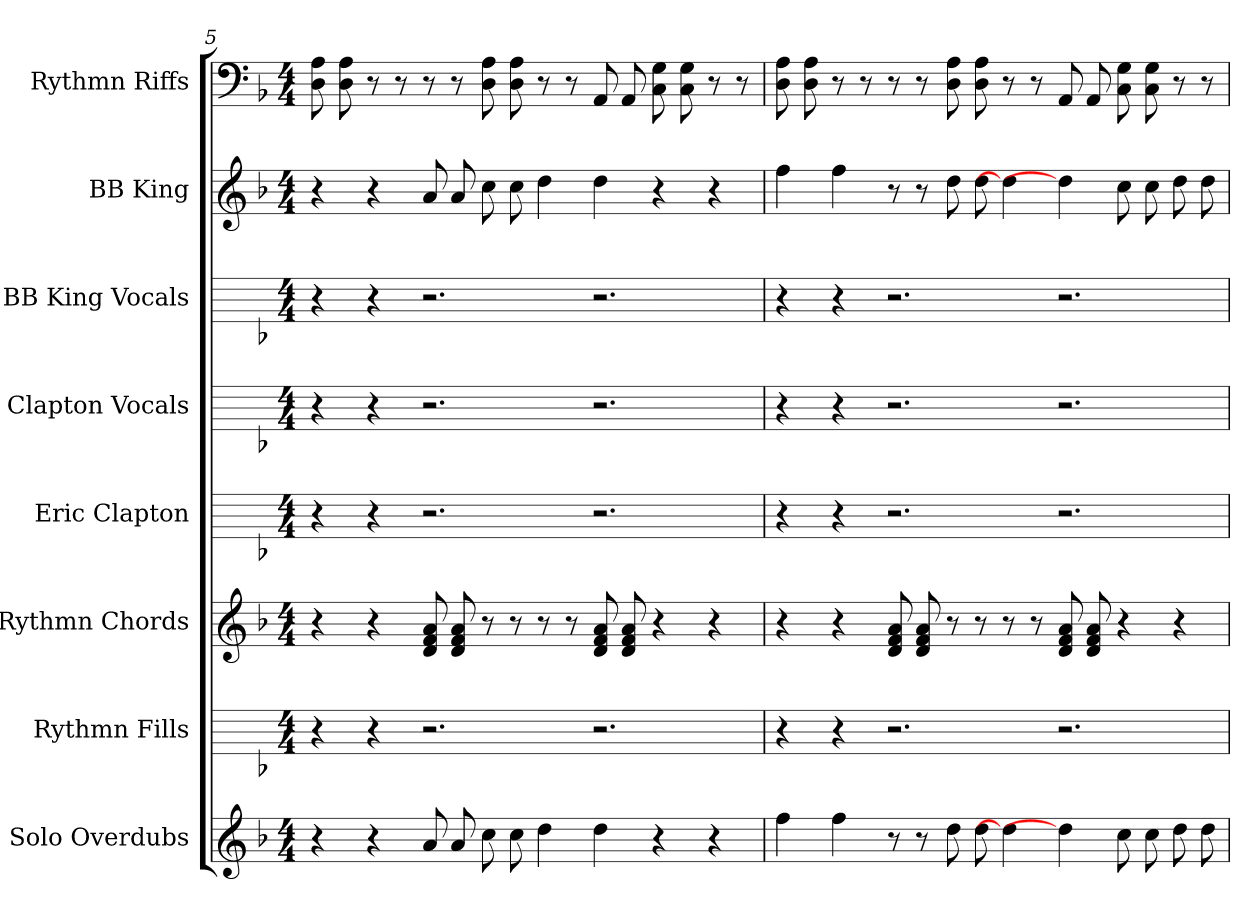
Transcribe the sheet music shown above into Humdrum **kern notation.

**kern	**kern	**kern	**kern	**kern	**kern	**kern	**kern
*part8	*part7	*part6	*part5	*part4	*part3	*part2	*part1
*staff8	*staff7	*staff6	*staff5	*staff4	*staff3	*staff2	*staff1
*I"Solo Overdubs	*I"Rythmn Fills	*I"Rythmn Chords	*I"Eric Clapton	*I"Clapton Vocals	*I"BB King Vocals	*I"BB King	*I"Rythmn Riffs
*	*	*	*	*	*	*	*
*k[b-]	*k[b-]	*k[b-]	*k[b-]	*k[b-]	*k[b-]	*k[b-]	*k[b-]
*M4/4	*M4/4	*M4/4	*M4/4	*M4/4	*M4/4	*M4/4	*M4/4
=5	=5	=5	=5	=5	=5	=5	=5
4r	4r	4r	4r	4r	4r	4r	8A 8D
.	.	.	.	.	.	.	8A 8D
4r	4r	4r	4r	4r	4r	4r	8r
.	.	.	.	.	.	.	8r
8a	2.r	8a 8f 8d	2.r	2.r	2.r	8a	8r
8a	.	8a 8f 8d	.	.	.	8a	8r
8cc	.	8r	.	.	.	8cc	8A 8D
8cc	.	8r	.	.	.	8cc	8A 8D
4dd	.	8r	.	.	.	4dd	8r
.	.	8r	.	.	.	.	8r
4dd	2.r	8a 8f 8d	2.r	2.r	2.r	4dd	8AA
.	.	8a 8f 8d	.	.	.	.	8AA
4r	.	4r	.	.	.	4r	8G 8C
.	.	.	.	.	.	.	8G 8C
4r	.	4r	.	.	.	4r	8r
.	.	.	.	.	.	.	8r
=6	=6	=6	=6	=6	=6	=6	=6
4ff	4r	4r	4r	4r	4r	4ff	8A 8D
.	.	.	.	.	.	.	8A 8D
4ff	4r	4r	4r	4r	4r	4ff	8r
.	.	.	.	.	.	.	8r
8r	2.r	8a 8f 8d	2.r	2.r	2.r	8r	8r
8r	.	8a 8f 8d	.	.	.	8r	8r
8dd	.	8r	.	.	.	8dd	8A 8D
8dd	.	8r	.	.	.	8dd	8A 8D
4dd]	.	8r	.	.	.	4dd]	8r
.	.	8r	.	.	.	.	8r
4dd]	2.r	8a 8f 8d	2.r	2.r	2.r	4dd]	8AA
.	.	8a 8f 8d	.	.	.	.	8AA
8cc	.	4r	.	.	.	8cc	8G 8C
8cc	.	.	.	.	.	8cc	8G 8C
8dd	.	4r	.	.	.	8dd	8r
8dd	.	.	.	.	.	8dd	8r
=	=	=	=	=	=	=	=
*-	*-	*-	*-	*-	*-	*-	*-
